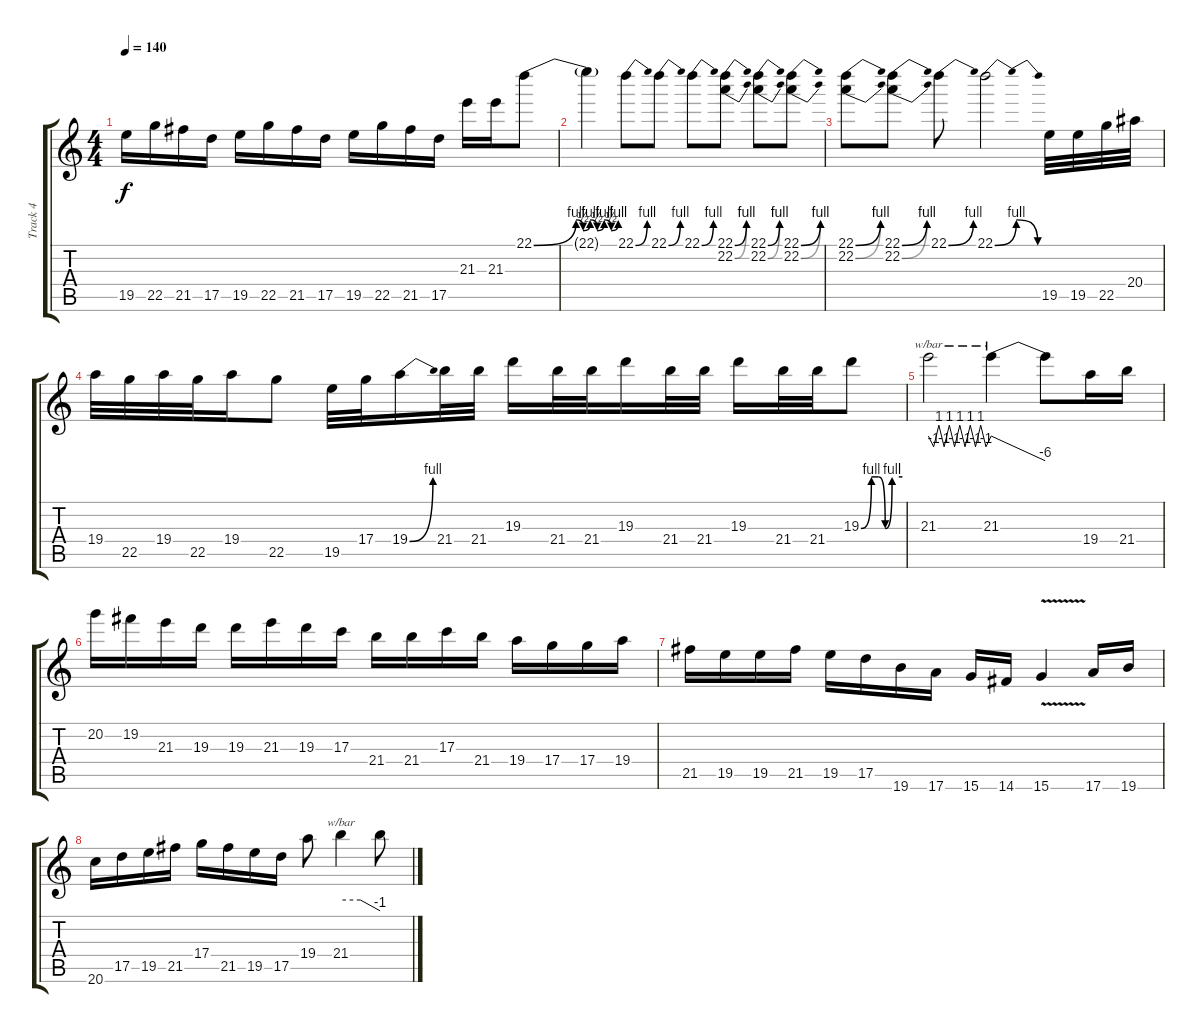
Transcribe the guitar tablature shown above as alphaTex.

\track ("Track 4" "Track 4") {instrument distortionguitar}
\staff {score tabs}
\tuning (E4 B3 G3 D3 A2 E2) {hide}
\ts (4 4)
\tempo 140
\clef g2
\ks c
19.5.16{dy f} 22.5.16 21.5.16 17.5.16 19.5.16 22.5.16 21.5.16 17.5.16 19.5.16 22.5.16 21.5.16 17.5.16 21.3.16 21.3.16 22.1{be (custom 0 0 30 4 35 2 40 4 45 2 50 4 55 2 60 4)}.8 |
22.1{t}.4 22.1{be (bend 0 0 60 4)}.8 22.1{be (bend 0 0 60 4)}.8 22.1{be (bend 0 0 60 4)}.8 (22.1{be (bend 0 0 60 4)} 22.2{be (bend 0 0 60 4)}).8 (22.1{be (bend 0 0 60 4)} 22.2{be (bend 0 0 60 4)}).8 (22.1{be (bend 0 0 60 4)} 22.2{be (bend 0 0 60 4)}).8 |
(22.1{be (bend 0 0 60 4)} 22.2{be (bend 0 0 60 4)}).8 (22.1{be (bend 0 0 60 4)} 22.2{be (bend 0 0 60 4)}).8 22.1{be (bend 0 0 60 4)}.8 22.1{be (bendrelease 0 0 15 4 30 4 60 0)}.2 19.5.32 19.5.32 22.5.32 20.4.32 |
19.4.32 22.5.32 19.4.32 22.5.32 19.4.16 22.5.8 19.5.32 17.4.32 19.4{be (bend 0 0 60 4)}.16 21.4.32 21.4.32 19.3.16 21.4.32 21.4.32 19.3.16 21.4.32 21.4.32 19.3.16 21.4.32 21.4.32 19.3{be (custom 0 0 15 4 25 4 35 0 45 4 60 4)}.8 |
21.3.2{tbe (custom default 0 0 5 -4 10 4 15 -4 20 4 25 -4 30 4 35 -4 40 4 45 -4 50 4 55 -4 60 0)} 21.3.4{tbe (dive default 0 0 60 -24)} 21.3{t}.8 19.4.16 21.4.16 |
20.2.16 19.2.16 21.3.16 19.3.16 19.3.16 21.3.16 19.3.16 17.3.16 21.4.16 21.4.16 17.3.16 21.4.16 19.4.16 17.4.16 17.4.16 19.4.16 |
21.5.16 19.5.16 19.5.16 21.5.16 19.5.16 17.5.16 19.6.16 17.6.16 15.6.16 14.6.16 15.6{v}.4 17.6.16 19.6.16 |
20.6.16 17.5.16 19.5.16 21.5.16 17.4.16 21.5.16 19.5.16 17.5.16 19.4.8 21.4.4{tbe (custom default 0 0 30 0 60 -4)} 21.4{t}.8
